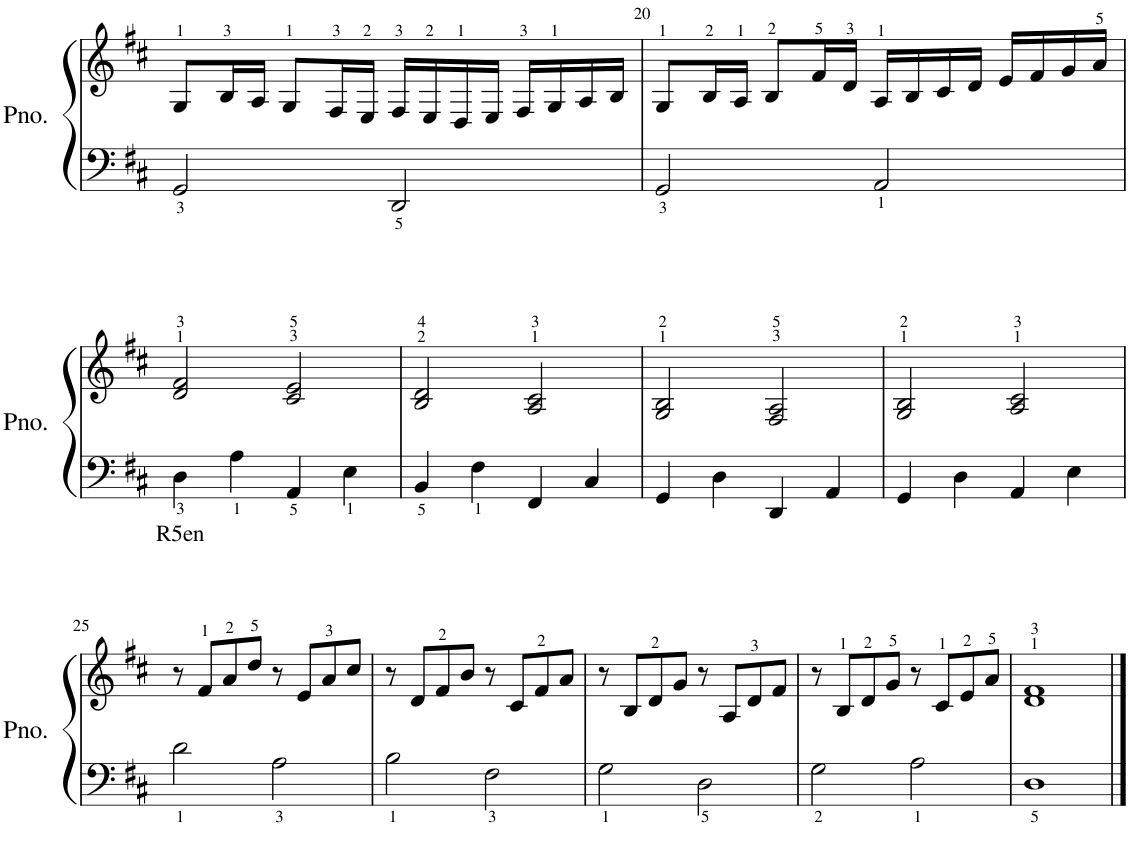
**kern	**text	**kern
*part1	*part1	*part1
*staff2	*staff2	*staff1
*I"Piano	*	*
*I'Pno.	*	*
!!LO:PB:g=z
*clefF4	*	*clefG2
*k[f#c#]	*	*k[f#c#]
*M4/4	*	*M4/4
=19	=19	=19
2GG/	.	8G/L
.	.	16B/L
.	.	16A/JJ
.	.	8G/L
.	.	16F#/L
.	.	16E/JJ
2DD/	.	16F#/LL
.	.	16E/
.	.	16D/
.	.	16E/JJ
.	.	16F#/LL
.	.	16G/
.	.	16A/
.	.	16B/JJ
=20	=20	=20
2GG/	.	8G/L
.	.	16B/L
.	.	16A/JJ
.	.	8B/L
.	.	16f#/L
.	.	16d/JJ
2AA/	.	16A/LL
.	.	16B/
.	.	16c#/
.	.	16d/JJ
.	.	16e/LL
.	.	16f#/
.	.	16g/
.	.	16a/JJ
!!LO:LB:g=z
=21	=21	=21
!	!LO:LY:b	!
4D\	R5en	2d/ 2f#/
4A\	.	.
4AA/	.	2c#/ 2e/
4E\	.	.
=22	=22	=22
4BB/	.	2B/ 2d/
4F#\	.	.
4FF#/	.	2A/ 2c#/
4C#/	.	.
=23	=23	=23
4GG/	.	2G/ 2B/
4D\	.	.
4DD/	.	2F#/ 2A/
4AA/	.	.
=24	=24	=24
4GG/	.	2G/ 2B/
4D\	.	.
4AA/	.	2A/ 2c#/
4E\	.	.
!!LO:LB:g=z
=25	=25	=25
2d\	.	8r
.	.	8f#/L
.	.	8a/
.	.	8dd/J
2A\	.	8r
.	.	8e/L
.	.	8a/
.	.	8cc#/J
=26	=26	=26
2B\	.	8r
.	.	8d/L
.	.	8f#/
.	.	8b/J
2F#\	.	8r
.	.	8c#/L
.	.	8f#/
.	.	8a/J
=27	=27	=27
2G\	.	8r
.	.	8B/L
.	.	8d/
.	.	8g/J
2D\	.	8r
.	.	8A/L
.	.	8d/
.	.	8f#/J
=28	=28	=28
2G\	.	8r
.	.	8B/L
.	.	8d/
.	.	8g/J
2A\	.	8r
.	.	8c#/L
.	.	8e/
.	.	8a/J
=29	=29	=29
1D	.	1d 1f#
==	==	==
*-	*-	*-
